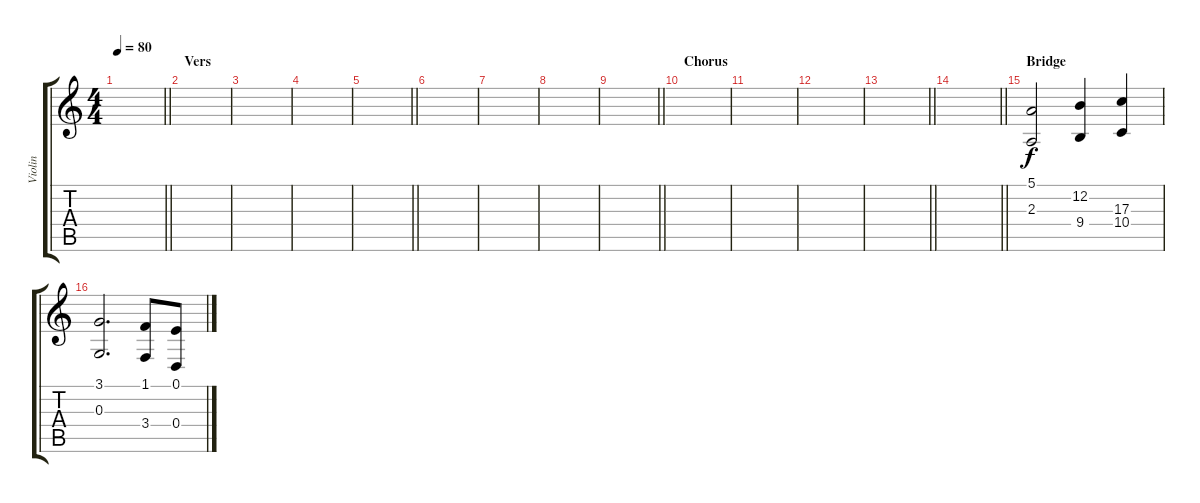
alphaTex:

\track ("Violin" "Violin") {instrument violin}
\staff {score tabs}
\tuning (E4 B3 G3 D3 A2 E2) {hide}
\ts (4 4)
\tempo 80
\clef g2
\barLineRight lightlight
\ks c
|
\section ("" "Vers")
|
|
|
\barLineRight lightlight
|
|
|
|
\barLineRight lightlight
|
\section ("" "Chorus")
|
|
|
\barLineRight lightlight
|
\barLineRight lightlight
|
\section ("" "Bridge")
(5.1 2.3).2 (12.2 9.4).4 (17.3 10.4).4 |
(3.1 0.3).2{d} (1.1 3.4).8 (0.1 0.4).8
